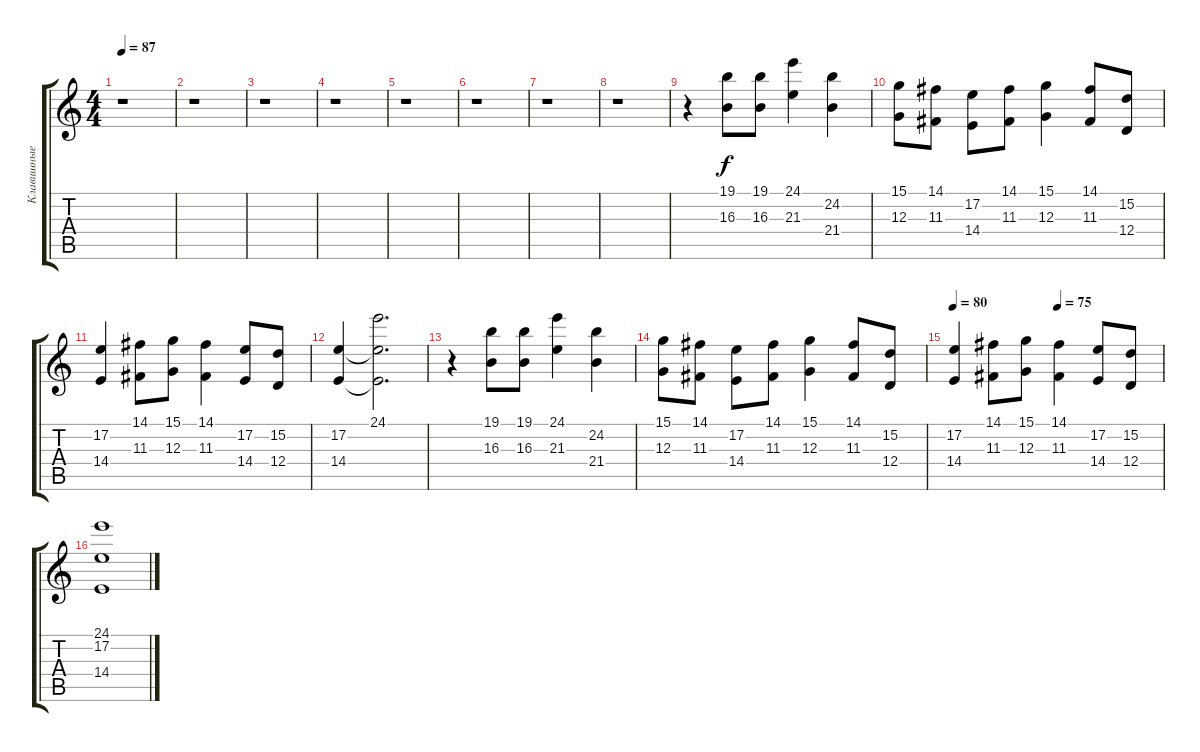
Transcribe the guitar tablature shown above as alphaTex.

\track ("Клавишные" "Клавишные") {instrument fx1rain}
\staff {score tabs}
\tuning (E4 B3 G3 D3 A2 E2) {hide}
\ts (4 4)
\tempo 87
\clef g2
\ks c
r.1{dy f} |
r.1 |
r.1 |
r.1 |
r.1 |
r.1 |
r.1 |
r.1 |
r.4 (19.1 16.3).8 (19.1 16.3).8 (24.1 21.3).4 (24.2 21.4).4 |
(15.1 12.3).8 (14.1 11.3).8 (17.2 14.4).8 (14.1 11.3).8 (15.1 12.3).4 (14.1 11.3).8 (15.2 12.4).8 |
(17.2 14.4).4 (14.1 11.3).8 (15.1 12.3).8 (14.1 11.3).4 (17.2 14.4).8 (15.2 12.4).8 |
(17.2 14.4).4 (24.1 17.2{t} 14.4{t}).2{d} |
r.4 (19.1 16.3).8 (19.1 16.3).8 (24.1 21.3).4 (24.2 21.4).4 |
(15.1 12.3).8 (14.1 11.3).8 (17.2 14.4).8 (14.1 11.3).8 (15.1 12.3).4 (14.1 11.3).8 (15.2 12.4).8 |
\tempo 80
\tempo (75 0.5)
(17.2 14.4).4 (14.1 11.3).8 (15.1 12.3).8 (14.1 11.3).4 (17.2 14.4).8 (15.2 12.4).8 |
(24.1 17.2 14.4).1
